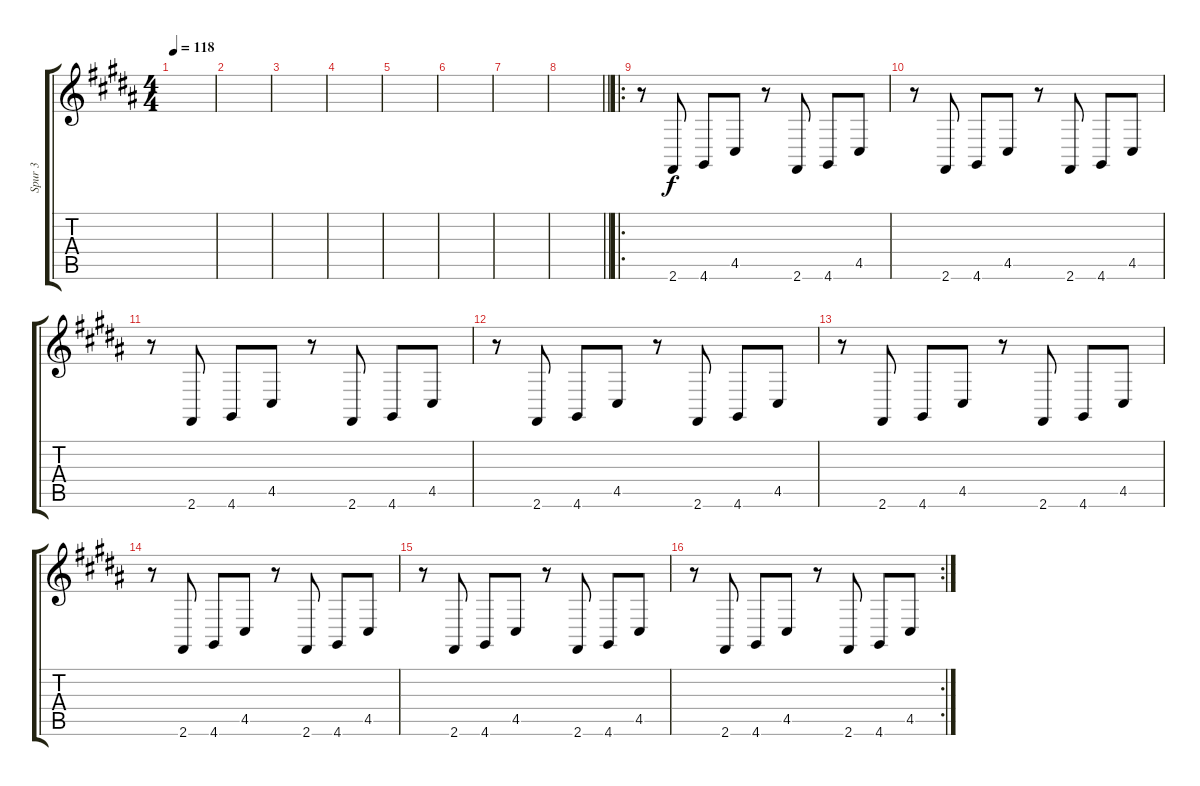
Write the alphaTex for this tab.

\track ("Spur 3" "Spur 3") {instrument acousticgrandpiano}
\staff {score tabs}
\tuning (E4 B3 G3 D3 A2 E2) {hide}
\ts (4 4)
\tempo 118
\clef g2
\ks b
|
|
|
|
|
|
|
\barLineRight lightlight
|
\ro
r.8 2.6.8 4.6.8 4.5.8 r.8 2.6.8 4.6.8 4.5.8 |
r.8 2.6.8 4.6.8 4.5.8 r.8 2.6.8 4.6.8 4.5.8 |
r.8 2.6.8 4.6.8 4.5.8 r.8 2.6.8 4.6.8 4.5.8 |
r.8 2.6.8 4.6.8 4.5.8 r.8 2.6.8 4.6.8 4.5.8 |
r.8 2.6.8 4.6.8 4.5.8 r.8 2.6.8 4.6.8 4.5.8 |
r.8 2.6.8 4.6.8 4.5.8 r.8 2.6.8 4.6.8 4.5.8 |
r.8 2.6.8 4.6.8 4.5.8 r.8 2.6.8 4.6.8 4.5.8 |
\rc 2
r.8 2.6.8 4.6.8 4.5.8 r.8 2.6.8 4.6.8 4.5.8
